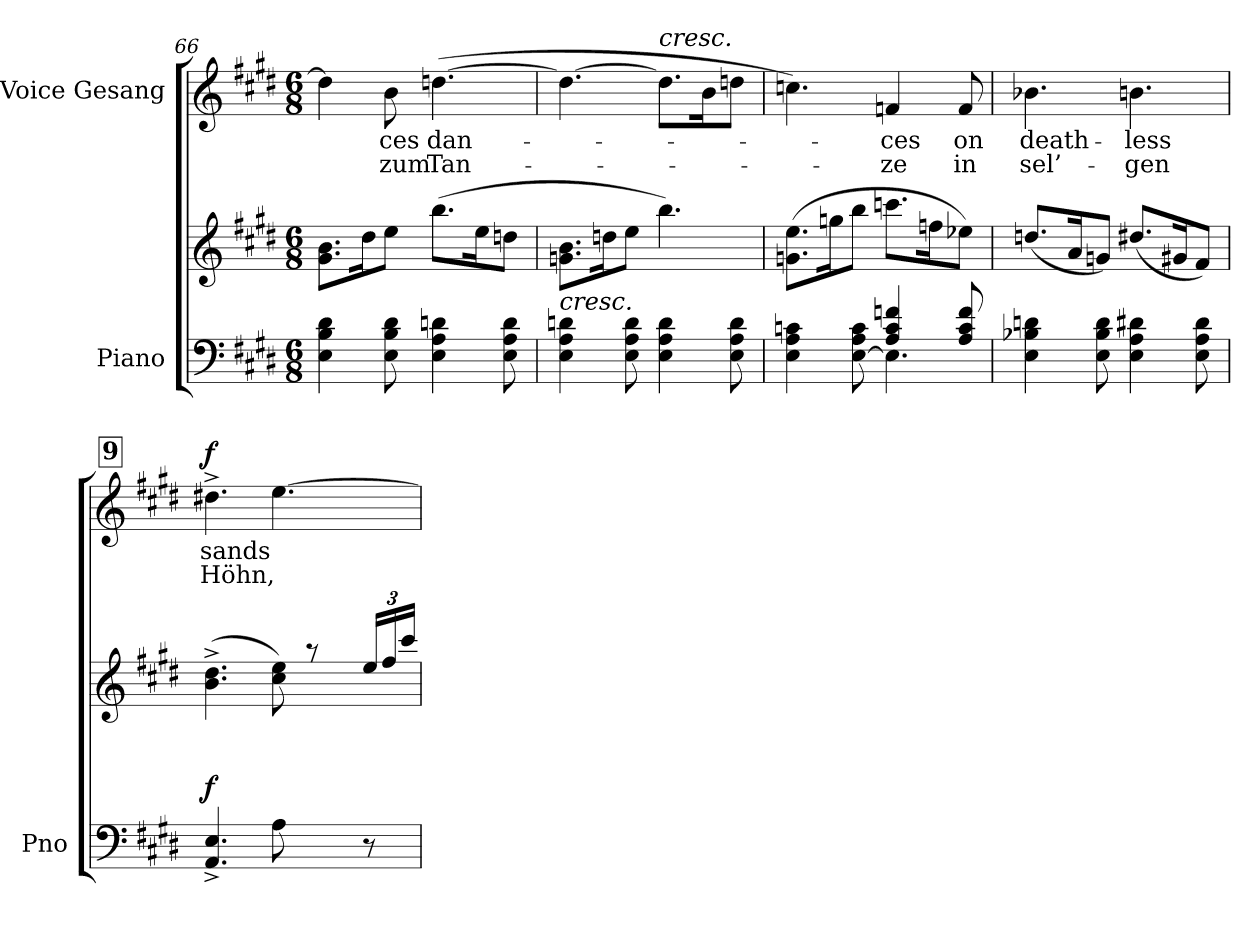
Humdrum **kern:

**kern	**kern	**dynam	**kern	**text	**text	**dynam
*part2	*part2	*part2	*part1	*part1	*part1	*part1
*staff3	*staff2	*staff2/3	*staff1	*staff1	*staff1	*staff1
*I"Piano	*	*	*I"Voice Gesang	*	*	*
*I'Pno	*	*	*	*	*	*
*clefF4	*clefG2	*	*clefG2	*	*	*
*k[f#c#g#d#]	*k[f#c#g#d#]	*	*k[f#c#g#d#]	*	*	*
*M6/8	*M6/8	*	*M6/8	*	*	*
=66	=66	=66	=66	=66	=66	=66
4E\ 4B\ 4d#\	8.g#\ 8.b\L	.	4dd#\]	.	.	.
.	16dd#\K	.	.	.	.	.
!	!	!	!	!LO:LY:b	!LO:LY:b	!
8E\ 8B\ 8d#\	8ee\J	.	8b\	-ces	zum	.
!	!	!	!	!LO:LY:b	!LO:LY:b	!
4E\ 4A\ 4dn\	(8.bb\L	.	([4.ddn\	dan-	Tan-	.
.	16ee\K	.	.	.	.	.
8E\ 8A\ 8d\	8ddn\J	.	.	.	.	.
!!LO:LB:g=z
=67	=67	=67	=67	=67	=67	=67
!	!LO:TX:b:i:t=cresc.	!	!	!	!	!
4E\ 4A\ 4dn\	8.gn\ 8.b\L	.	4.ddn\_	.	.	.
.	16ddn\K	.	.	.	.	.
8E\ 8A\ 8d\	8ee\J	.	.	.	.	.
!	!	!	!LO:TX:a:i:t=cresc.	!	!	!
4E\ 4A\ 4d\	4.bb\)	.	8.dd\L]	.	.	.
.	.	.	16b\K	.	.	.
8E\ 8A\ 8d\	.	.	8dd\J	.	.	.
=68	=68	=68	=68	=68	=68	=68
*^	*	*	*	*	*	*
4E\ 4A\ 4cn\	4.ryy	(8.gn\ 8.ee\L	.	4.ccn\)	.	.	.
.	.	16ggn\K	.	.	.	.	.
[8E\ 8A\ 8c\	.	8bb\J	.	.	.	.	.
!	!	!	!	!	!LO:LY:b	!LO:LY:b	!
4A/ 4c/ 4fn/	4.E\]	8.cccn\L	.	4fn/	-ces	-ze	.
.	.	16ffn\K	.	.	.	.	.
!	!	!	!	!	!LO:LY:b	!LO:LY:b	!
8A/ 8c/ 8f/	.	8ee-X\J)	.	8f/	on	in	.
*v	*v	*	*	*	*	*	*
=69	=69	=69	=69	=69	=69	=69
!	!	!	!	!LO:LY:b	!LO:LY:b	!
4E\ 4B-X\ 4dn\	(8.ddn/L	.	4.b-X\	death-	sel’-	.
.	16a/K	.	.	.	.	.
8E\ 8B-\ 8d\	8gn/J)	.	.	.	.	.
!	!	!	!	!LO:LY:b	!LO:LY:b	!
4E\ 4A\ 4d#X\	(8.dd#X/L	.	4.bn\	-less	-gen	.
.	16g#X/K	.	.	.	.	.
8E\ 8A\ 8d#\	8f#/J)	.	.	.	.	.
!!LO:REH:place=s1:a:B:cj:fs=14:t=9
=70	=70	=70	=70	=70	=70	=70
*	*^	*	*	*	*	*
!	!	!	!LO:DY:b	!	!LO:LY:b	!LO:LY:b	!LO:DY:a
4.AA/^ 4.E/^	(4.b\^ 4.dd#\^	2ryy	f	4.dd#X^\	sands	Höhn,	f
8A\L	8cc#\ 8ee\)	.	.	[4.ee\	.	.	.
8ryy	8r	24e\L	.	.	.	.	.
.	.	24f#\	.	.	.	.	.
.	.	24cc#\JJ	.	.	.	.	.
8r	24ee/LL	8ryy	.	.	.	.	.
.	24ff#/	.	.	.	.	.	.
.	24ccc#/JJ	.	.	.	.	.	.
*	*v	*v	*	*	*	*	*
=	=	=	=	=	=	=
*-	*-	*-	*-	*-	*-	*-
